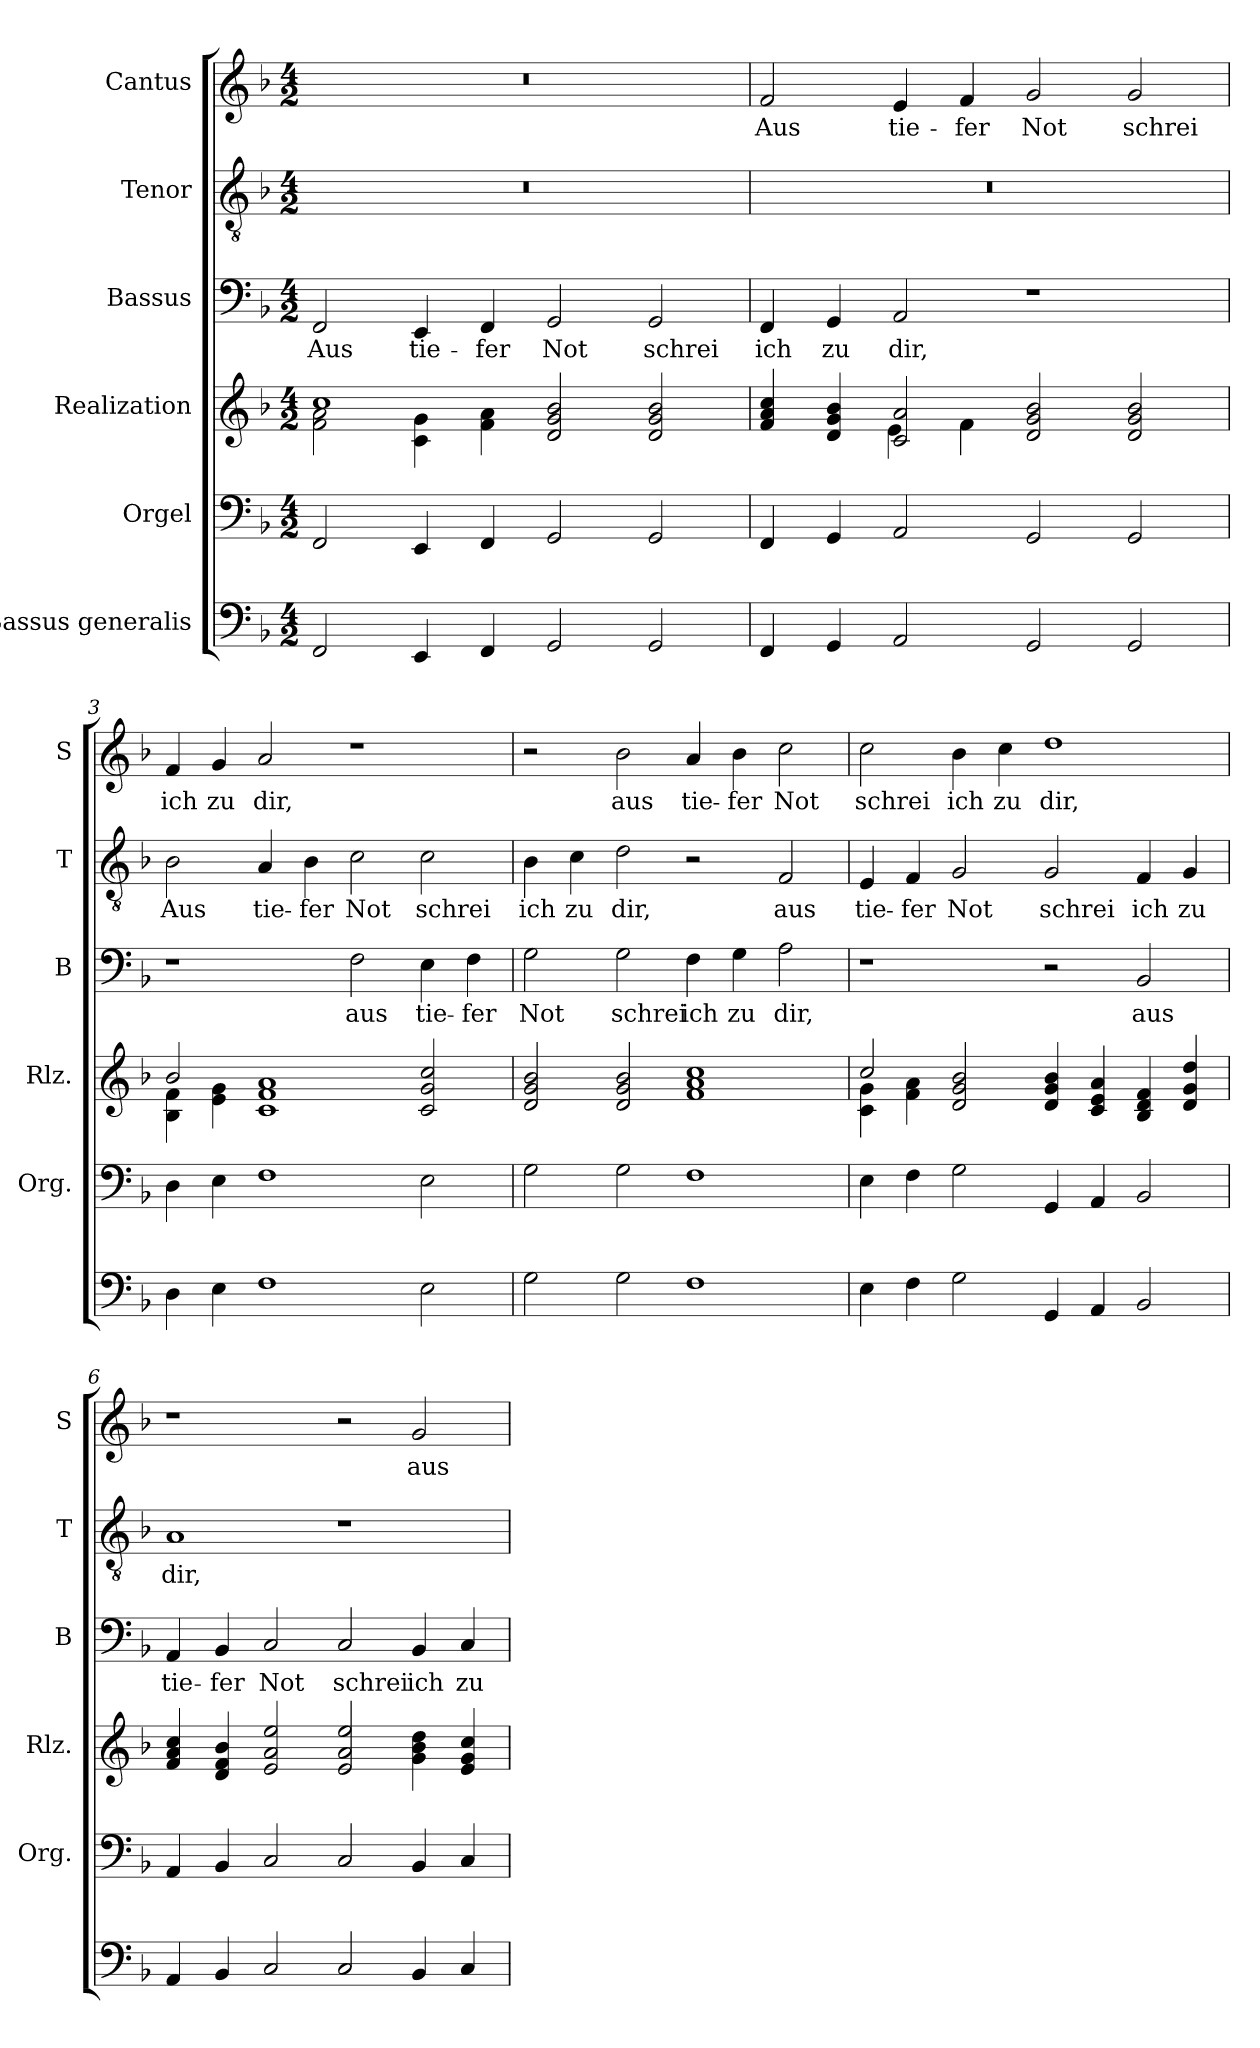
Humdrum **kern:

**kern	**kern	**kern	**kern	**text	**kern	**text	**kern	**text
*part6	*part5	*part4	*part3	*part3	*part2	*part2	*part1	*part1
*staff6	*staff5	*staff4	*staff3	*staff3	*staff2	*staff2	*staff1	*staff1
*I"Bassus generalis	*I"Orgel	*I"Realization	*I"Bassus	*	*I"Tenor	*	*I"Cantus	*
*	*I'Org.	*I'Rlz.	*I'B	*	*I'T	*	*I'S	*
*clefF4	*clefF4	*clefG2	*clefF4	*	*clefGv2	*	*clefG2	*
*k[b-]	*k[b-]	*k[b-]	*k[b-]	*	*k[b-]	*	*k[b-]	*
*F:	*F:	*F:	*F:	*	*F:	*	*F:	*
*M4/2	*M4/2	*M4/2	*M4/2	*	*M4/2	*	*M4/2	*
*MM116	*MM116	*MM116	*MM116	*	*MM116	*	*MM116	*
=1	=1	=1	=1	=1	=1	=1	=1	=1
*	*	*^	*	*	*	*	*	*
!	!	!	!	!	!LO:LY:b	!	!	!	!
2FF/	2FF/	1cc	2f\ 2a\	2FF/	Aus	0r	.	0r	.
!	!	!	!	!	!LO:LY:b	!	!	!	!
4EE/	4EE/	.	4c\ 4g\	4EE/	tie-	.	.	.	.
!	!	!	!	!	!LO:LY:b	!	!	!	!
4FF/	4FF/	.	4f\ 4a\	4FF/	-fer	.	.	.	.
!	!	!	!	!	!LO:LY:b	!	!	!	!
2GG/	2GG/	2d/ 2g/ 2b-/	1ryy	2GG/	Not	.	.	.	.
!	!	!	!	!	!LO:LY:b	!	!	!	!
2GG/	2GG/	2d/ 2g/ 2b-/	.	2GG/	schrei	.	.	.	.
=2	=2	=2	=2	=2	=2	=2	=2	=2	=2
!	!	!	!	!	!LO:LY:b	!	!	!	!LO:LY:b
4FF/	4FF/	4f/ 4a/ 4cc/	2ryy	4FF/	ich	0r	.	2f/	Aus
!	!	!	!	!	!LO:LY:b	!	!	!	!
4GG/	4GG/	4d/ 4g/ 4b-/	.	4GG/	zu	.	.	.	.
!	!	!	!	!	!LO:LY:b	!	!	!	!LO:LY:b
2AA/	2AA/	2c/ 2a/	4e\	2AA/	dir,	.	.	4e/	tie-
!	!	!	!	!	!	!	!	!	!LO:LY:b
.	.	.	4f\	.	.	.	.	4f/	-fer
!	!	!	!	!	!	!	!	!	!LO:LY:b
2GG/	2GG/	2d/ 2g/ 2b-/	1ryy	1r	.	.	.	2g/	Not
!	!	!	!	!	!	!	!	!	!LO:LY:b
2GG/	2GG/	2d/ 2g/ 2b-/	.	.	.	.	.	2g/	schrei
=3	=3	=3	=3	=3	=3	=3	=3	=3	=3
!	!	!	!	!	!	!	!LO:LY:b	!	!LO:LY:b
4D\	4D\	2b-/	4B-\ 4f\	1r	.	2B-\	Aus	4f/	ich
!	!	!	!	!	!	!	!	!	!LO:LY:b
4E\	4E\	.	4e\ 4g\	.	.	.	.	4g/	zu
!	!	!	!	!	!	!	!LO:LY:b	!	!LO:LY:b
1F	1F	1c 1f 1a	1.ryy	.	.	4A/	tie-	2a/	dir,
!	!	!	!	!	!	!	!LO:LY:b	!	!
.	.	.	.	.	.	4B-\	-fer	.	.
!	!	!	!	!	!LO:LY:b	!	!LO:LY:b	!	!
.	.	.	.	2F\	aus	2c\	Not	1r	.
!	!	!	!	!	!LO:LY:b	!	!LO:LY:b	!	!
2E\	2E\	2c/ 2g/ 2cc/	.	4E\	tie-	2c\	schrei	.	.
!	!	!	!	!	!LO:LY:b	!	!	!	!
.	.	.	.	4F\	-fer	.	.	.	.
*	*	*v	*v	*	*	*	*	*	*
!!LO:LB:g=z
=4	=4	=4	=4	=4	=4	=4	=4	=4
!	!	!	!	!LO:LY:b	!	!LO:LY:b	!	!
2G\	2G\	2d/ 2g/ 2b-/	2G\	Not	4B-\	ich	2r	.
!	!	!	!	!	!	!LO:LY:b	!	!
.	.	.	.	.	4c\	zu	.	.
!	!	!	!	!LO:LY:b	!	!LO:LY:b	!	!LO:LY:b
2G\	2G\	2d/ 2g/ 2b-/	2G\	schrei	2d\	dir,	2b-\	aus
!	!	!	!	!LO:LY:b	!	!	!	!LO:LY:b
1F	1F	1f 1a 1cc	4F\	ich	2r	.	4a/	tie-
!	!	!	!	!LO:LY:b	!	!	!	!LO:LY:b
.	.	.	4G\	zu	.	.	4b-\	-fer
!	!	!	!	!LO:LY:b	!	!LO:LY:b	!	!LO:LY:b
.	.	.	2A\	dir,	2F/	aus	2cc\	Not
=5	=5	=5	=5	=5	=5	=5	=5	=5
*	*	*^	*	*	*	*	*	*
!	!	!	!	!	!	!	!LO:LY:b	!	!LO:LY:b
4E\	4E\	2cc/	4c\ 4g\	1r	.	4E/	tie-	2cc\	schrei
!	!	!	!	!	!	!	!LO:LY:b	!	!
4F\	4F\	.	4f\ 4a\	.	.	4F/	-fer	.	.
!	!	!	!	!	!	!	!LO:LY:b	!	!LO:LY:b
2G\	2G\	2d/ 2g/ 2b-/	1.ryy	.	.	2G/	Not	4b-\	ich
!	!	!	!	!	!	!	!	!	!LO:LY:b
.	.	.	.	.	.	.	.	4cc\	zu
!	!	!	!	!	!	!	!LO:LY:b	!	!LO:LY:b
4GG/	4GG/	4d/ 4g/ 4b-/	.	2r	.	2G/	schrei	1dd	dir,
4AA/	4AA/	4c/ 4e/ 4a/	.	.	.	.	.	.	.
!	!	!	!	!	!LO:LY:b	!	!LO:LY:b	!	!
2BB-/	2BB-/	4B-/ 4d/ 4f/	.	2BB-/	aus	4F/	ich	.	.
!	!	!	!	!	!	!	!LO:LY:b	!	!
.	.	4d/ 4g/ 4dd/	.	.	.	4G/	zu	.	.
*	*	*v	*v	*	*	*	*	*	*
=6	=6	=6	=6	=6	=6	=6	=6	=6
!	!	!	!	!LO:LY:b	!	!LO:LY:b	!	!
4AA/	4AA/	4f/ 4a/ 4cc/	4AA/	tie-	1A	dir,	1r	.
!	!	!	!	!LO:LY:b	!	!	!	!
4BB-/	4BB-/	4d/ 4f/ 4b-/	4BB-/	-fer	.	.	.	.
!	!	!	!	!LO:LY:b	!	!	!	!
2C/	2C/	2e/ 2a/ 2ee/	2C/	Not	.	.	.	.
!	!	!	!	!LO:LY:b	!	!	!	!
2C/	2C/	2e/ 2a/ 2ee/	2C/	schrei	1r	.	2r	.
!	!	!	!	!LO:LY:b	!	!	!	!LO:LY:b
4BB-/	4BB-/	4g\ 4b-\ 4dd\	4BB-/	ich	.	.	2g/	aus
!	!	!	!	!LO:LY:b	!	!	!	!
4C/	4C/	4e/ 4g/ 4cc/	4C/	zu	.	.	.	.
=	=	=	=	=	=	=	=	=
*-	*-	*-	*-	*-	*-	*-	*-	*-
